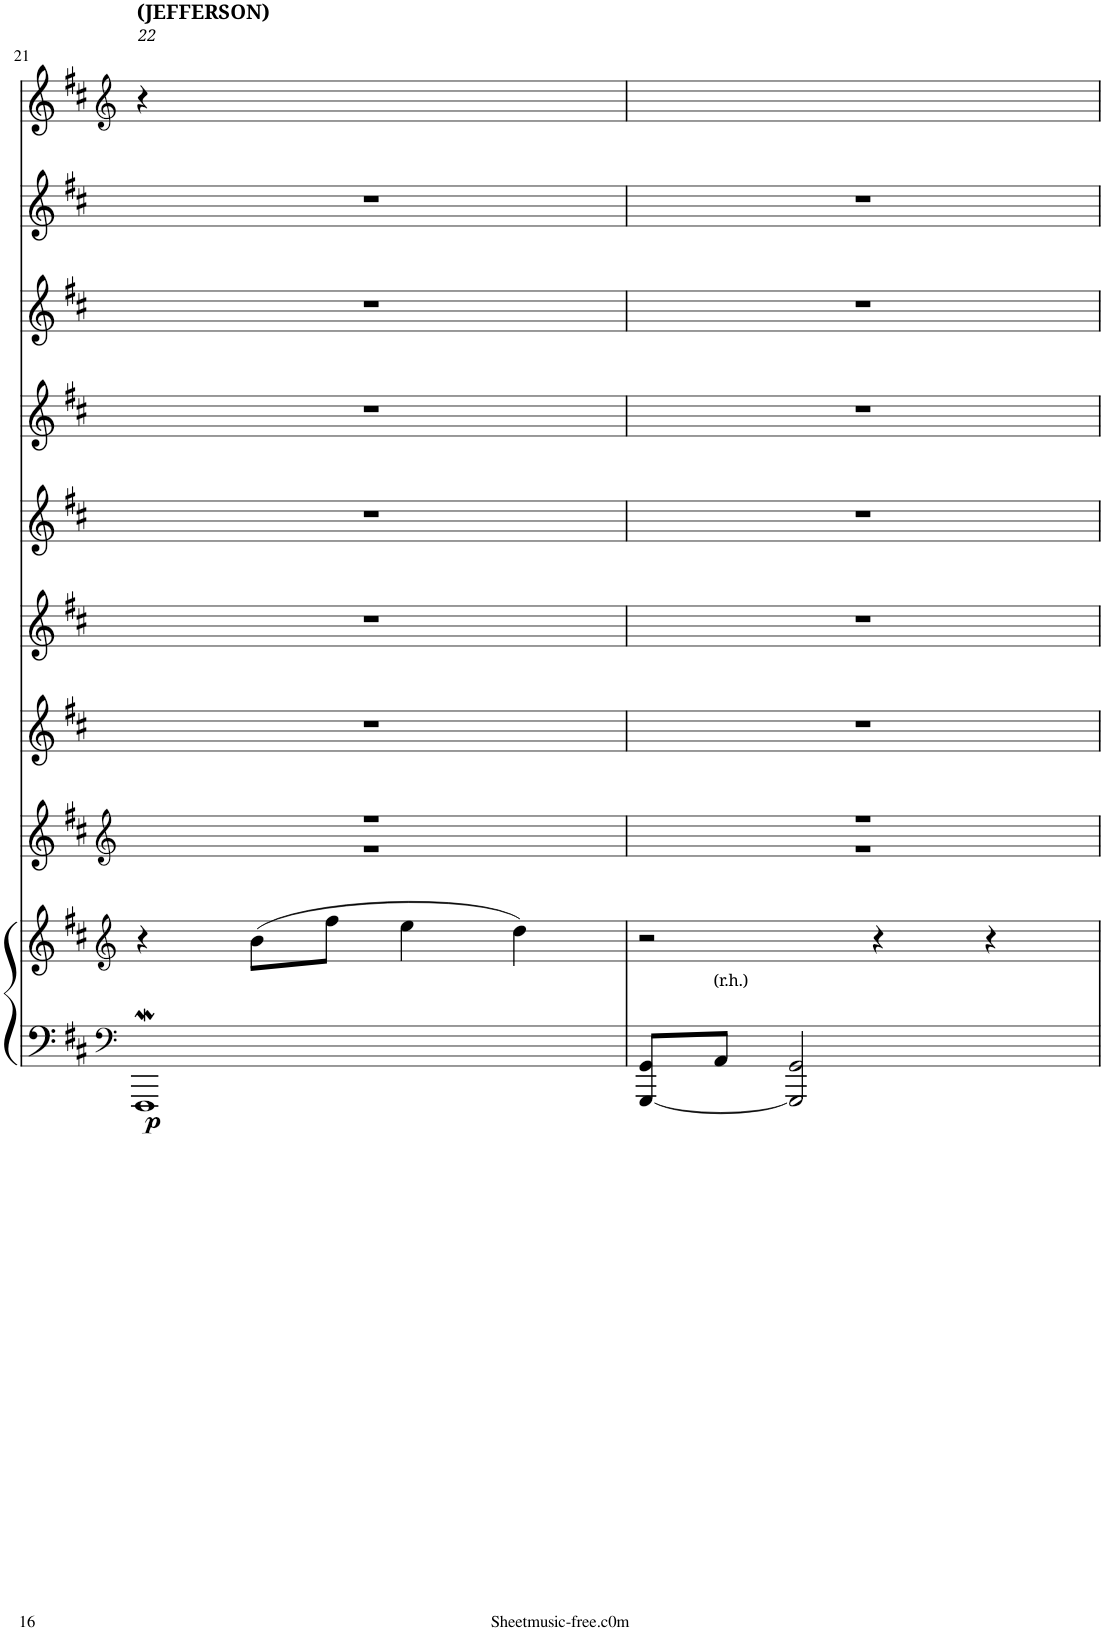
**kern	**kern	**dynam	**kern	**kern	**kern	**kern	**kern	**kern	**kern	**kern
*part9	*part9	*part9	*part8	*part7	*part6	*part5	*part4	*part3	*part2	*part1
*staff10	*staff9	*staff9/10	*staff8	*staff7	*staff6	*staff5	*staff4	*staff3	*staff2	*staff1
!!LO:PB:g=z
*clefF4	*clefG2	*	*clefG2	*clefG2	*clefG2	*clefG2	*clefG2	*clefG2	*clefG2	*clefG2
*k[f#c#]	*k[f#c#]	*	*k[f#c#]	*k[f#c#]	*k[f#c#]	*k[f#c#]	*k[f#c#]	*k[f#c#]	*k[f#c#]	*k[f#c#]
*M2/2	*M2/2	*	*	*	*	*	*	*	*	*M2/2
=21	=21	=21	=21	=21	=21	=21	=21	=21	=21	=21
*	*	*	*^	*	*	*	*	*	*	*
!	!	!	!	!	!	!	!	!	!	!	!LO:TX:a:i:t=22
!	!	!	!	!	!	!	!	!	!	!	!LO:TX:a:B:t=(JEFFERSON)
!	!	!LO:DY:b=2	!	!	!	!	!	!	!	!	!
1FFF#W	4r	p	1r	1r	1r	1r	1r	1r	1r	1r	4r
.	(8b\L	.	.	.	.	.	.	.	.	.	2.ryy
.	8ff#\J	.	.	.	.	.	.	.	.	.	.
.	4ee\	.	.	.	.	.	.	.	.	.	.
.	4dd\)	.	.	.	.	.	.	.	.	.	.
=22	=22	=22	=22	=22	=22	=22	=22	=22	=22	=22	=22
[8GGG/ 8GG/L	2r	.	1r	1r	1r	1r	1r	1r	1r	1r	1ryy
!LO:TX:a:t=(r.h.)	!	!	!	!	!	!	!	!	!	!	!
8AA/J	.	.	.	.	.	.	.	.	.	.	.
2GGG/] 2GG/	.	.	.	.	.	.	.	.	.	.	.
.	4r	.	.	.	.	.	.	.	.	.	.
4ryy	4r	.	.	.	.	.	.	.	.	.	.
*	*	*	*v	*v	*	*	*	*	*	*	*
=	=	=	=	=	=	=	=	=	=	=
*-	*-	*-	*-	*-	*-	*-	*-	*-	*-	*-
